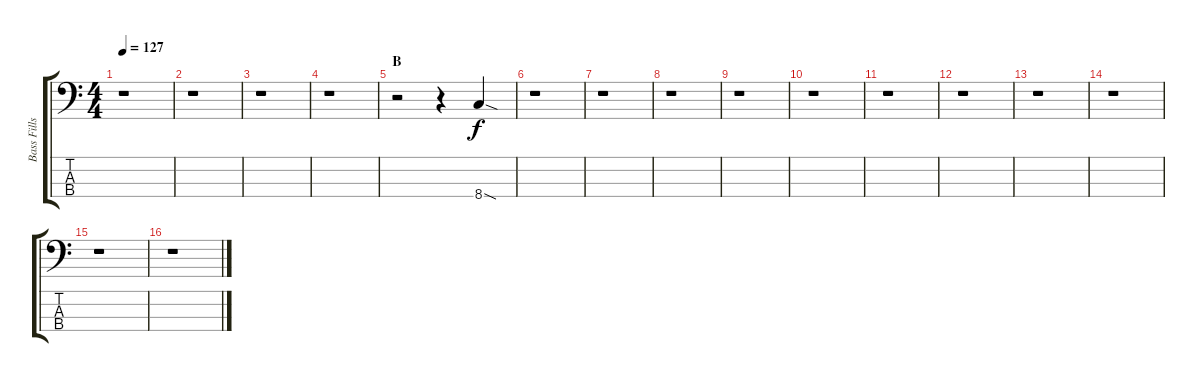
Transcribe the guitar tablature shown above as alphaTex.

\track ("Bass Fills" "Bass Fills") {instrument slapbass1}
\staff {score tabs}
\tuning (G2 D2 A1 E1) {hide}
\ts (4 4)
\tempo 127
\clef f4
\ks c
r.1{dy f} |
r.1 |
r.1 |
r.1 |
\section ("" "B")
r.2 r.4 8.4{sod}.4 |
r.1 |
r.1 |
r.1 |
r.1 |
r.1 |
r.1 |
r.1 |
r.1 |
r.1 |
r.1 |
r.1
